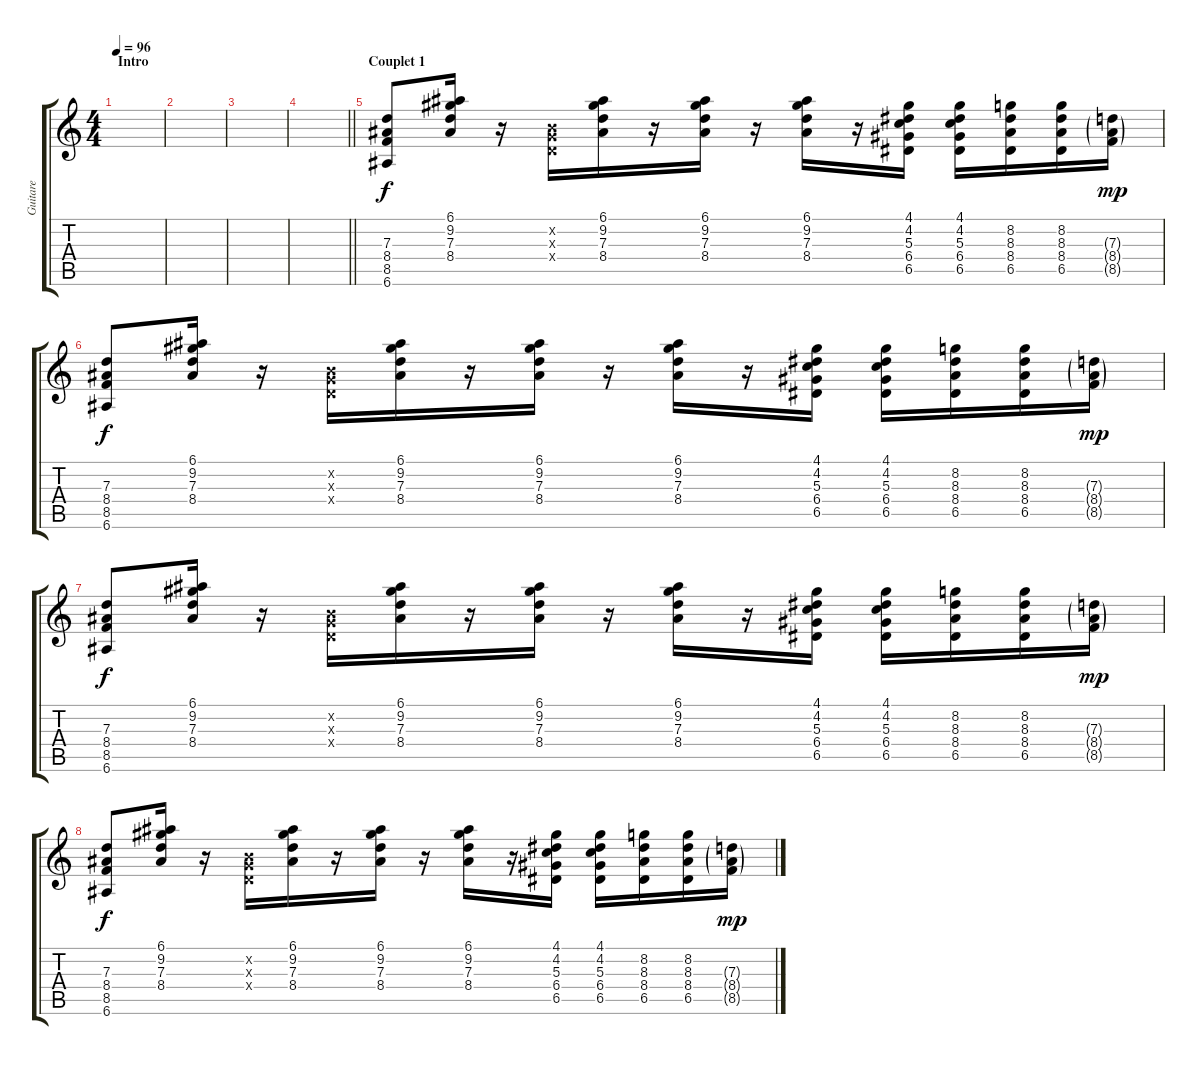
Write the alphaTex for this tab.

\track ("Guitare" "Guitare") {instrument electricguitarmuted}
\staff {score tabs}
\tuning (E4 B3 G3 D3 A2 E2) {hide}
\ts (4 4)
\section ("" "Intro")
\tempo 96
\clef g2
\ks c
|
|
|
\barLineRight lightlight
|
\section ("" "Couplet 1")
(7.3 8.4 8.5 6.6).8 (6.1 9.2 7.3 8.4).16 r.16 (0.2{x} 0.3{x} 0.4{x}).16 (6.1 9.2 7.3 8.4).16 r.16 (6.1 9.2 7.3 8.4).16 r.16 (6.1 9.2 7.3 8.4).16 r.16 (4.1 4.2 5.3 6.4 6.5).16 (4.1 4.2 5.3 6.4 6.5).16 (8.2 8.3 8.4 6.5).16 (8.2 8.3 8.4 6.5).16 (7.3{g} 8.4{g} 8.5{g}).16{dy mp} |
(7.3 8.4 8.5 6.6).8{dy f} (6.1 9.2 7.3 8.4).16 r.16 (0.2{x} 0.3{x} 0.4{x}).16 (6.1 9.2 7.3 8.4).16 r.16 (6.1 9.2 7.3 8.4).16 r.16 (6.1 9.2 7.3 8.4).16 r.16 (4.1 4.2 5.3 6.4 6.5).16 (4.1 4.2 5.3 6.4 6.5).16 (8.2 8.3 8.4 6.5).16 (8.2 8.3 8.4 6.5).16 (7.3{g} 8.4{g} 8.5{g}).16{dy mp} |
(7.3 8.4 8.5 6.6).8{dy f} (6.1 9.2 7.3 8.4).16 r.16 (0.2{x} 0.3{x} 0.4{x}).16 (6.1 9.2 7.3 8.4).16 r.16 (6.1 9.2 7.3 8.4).16 r.16 (6.1 9.2 7.3 8.4).16 r.16 (4.1 4.2 5.3 6.4 6.5).16 (4.1 4.2 5.3 6.4 6.5).16 (8.2 8.3 8.4 6.5).16 (8.2 8.3 8.4 6.5).16 (7.3{g} 8.4{g} 8.5{g}).16{dy mp} |
(7.3 8.4 8.5 6.6).8{dy f} (6.1 9.2 7.3 8.4).16 r.16 (0.2{x} 0.3{x} 0.4{x}).16 (6.1 9.2 7.3 8.4).16 r.16 (6.1 9.2 7.3 8.4).16 r.16 (6.1 9.2 7.3 8.4).16 r.16 (4.1 4.2 5.3 6.4 6.5).16 (4.1 4.2 5.3 6.4 6.5).16 (8.2 8.3 8.4 6.5).16 (8.2 8.3 8.4 6.5).16 (7.3{g} 8.4{g} 8.5{g}).16{dy mp}
